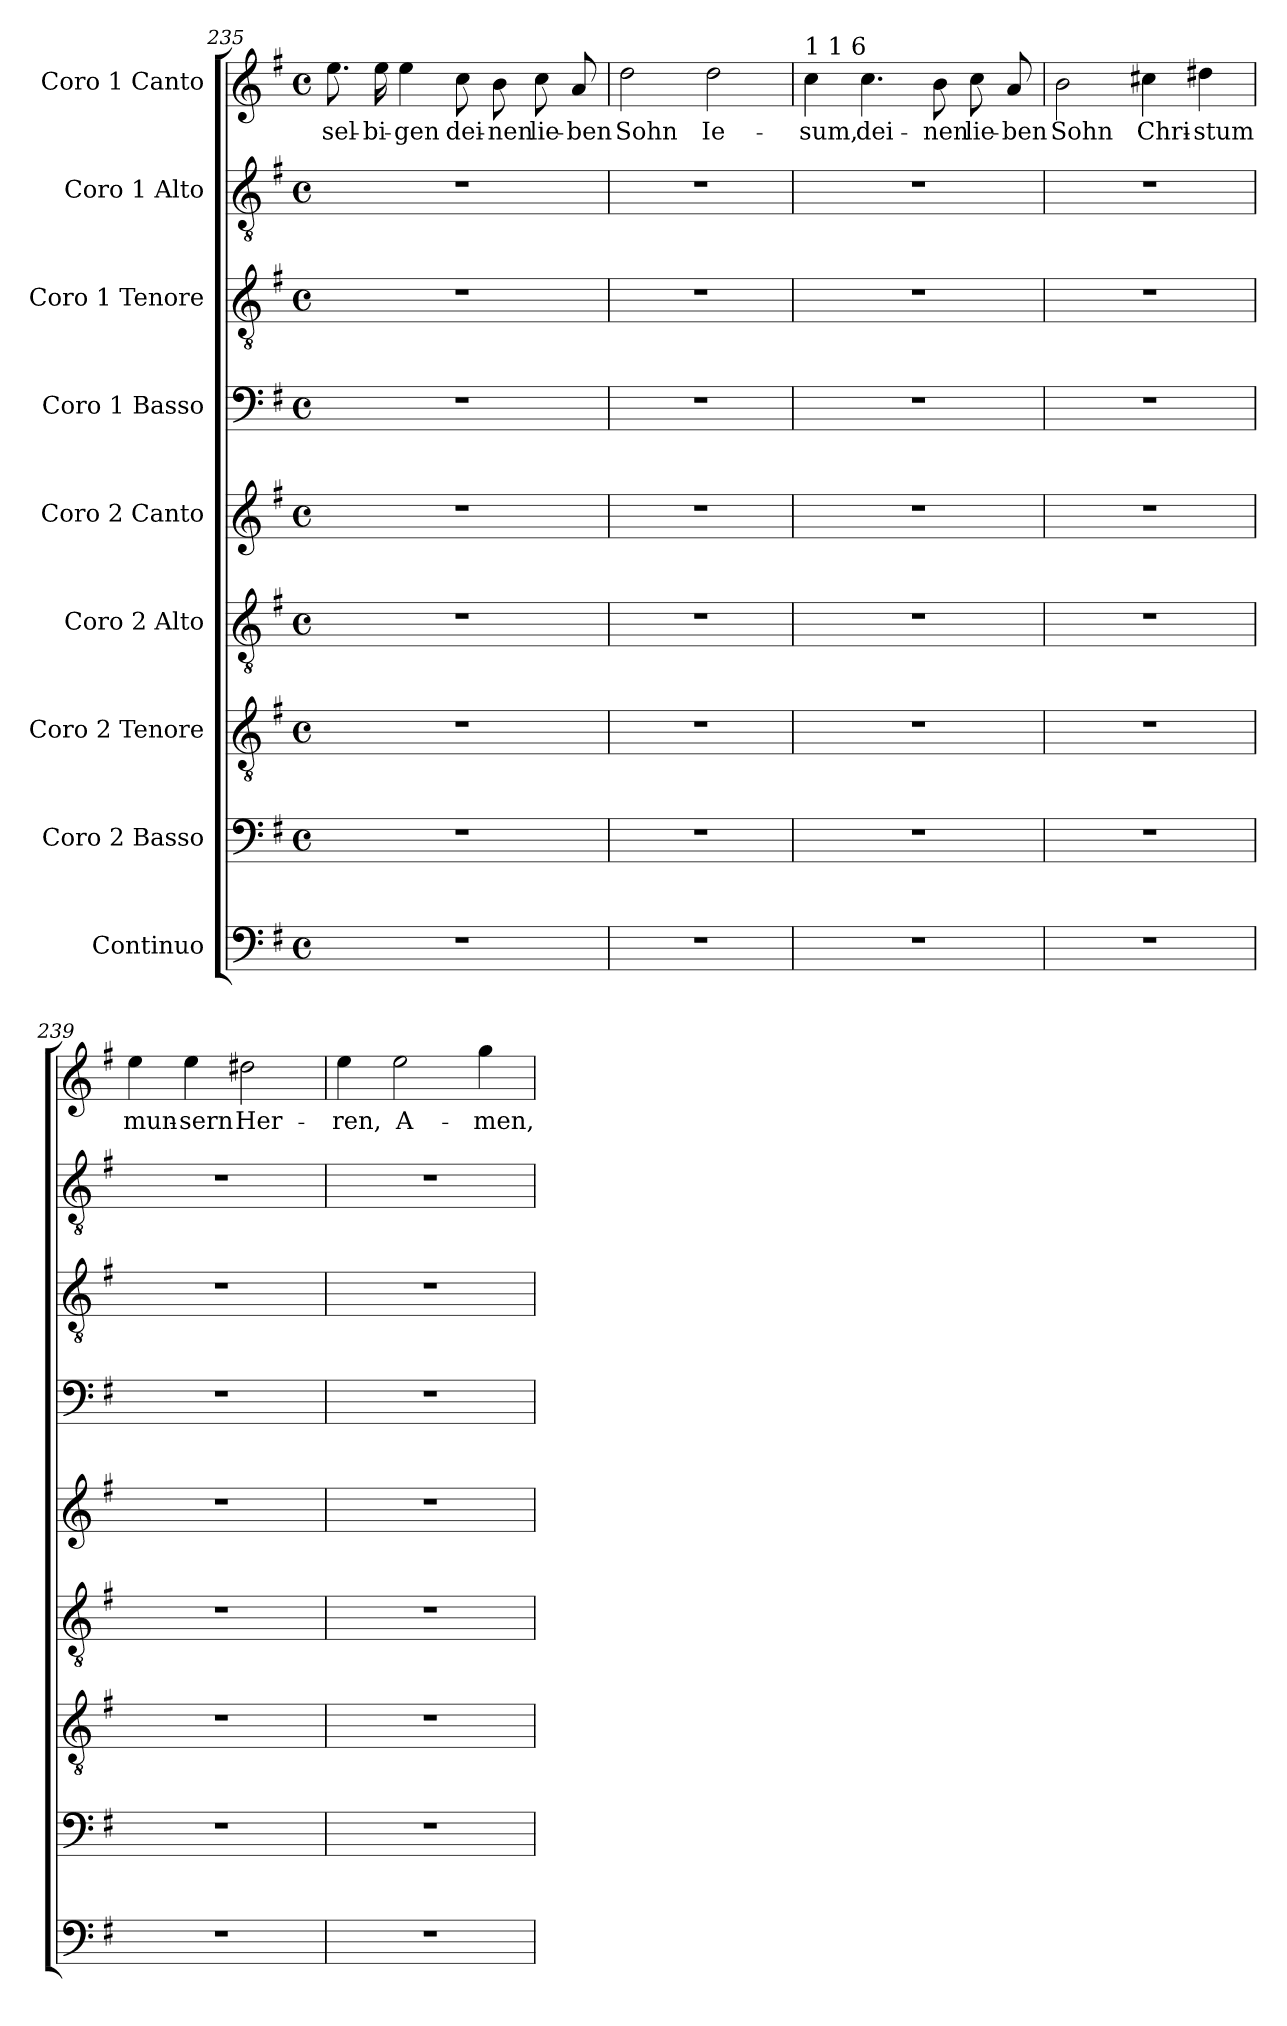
**kern	**kern	**kern	**kern	**kern	**kern	**kern	**kern	**kern	**text
*part9	*part8	*part7	*part6	*part5	*part4	*part3	*part2	*part1	*part1
*staff9	*staff8	*staff7	*staff6	*staff5	*staff4	*staff3	*staff2	*staff1	*staff1
*I"Continuo	*I"Coro 2  Basso	*I"Coro 2  Tenore	*I"Coro 2  Alto	*I"Coro 2  Canto	*I"Coro 1  Basso	*I"Coro 1  Tenore	*I"Coro 1  Alto	*I"Coro 1  Canto	*
*clefF4	*clefF4	*clefGv2	*clefGv2	*clefG2	*clefF4	*clefGv2	*clefGv2	*clefG2	*
*k[f#]	*k[f#]	*k[f#]	*k[f#]	*k[f#]	*k[f#]	*k[f#]	*k[f#]	*k[f#]	*
*G:	*G:	*G:	*G:	*G:	*G:	*G:	*G:	*G:	*
*M4/4	*M4/4	*M4/4	*M4/4	*M4/4	*M4/4	*M4/4	*M4/4	*M4/4	*
*met(c)	*met(c)	*met(c)	*met(c)	*met(c)	*met(c)	*met(c)	*met(c)	*met(c)	*
=235	=235	=235	=235	=235	=235	=235	=235	=235	=235
!	!	!	!	!	!	!	!	!	!LO:LY:b
1r	1r	1r	1r	1r	1r	1r	1r	8.ee\	-sel-
!	!	!	!	!	!	!	!	!	!LO:LY:b:cj
.	.	.	.	.	.	.	.	16ee\	-bi-
!	!	!	!	!	!	!	!	!	!LO:LY:b:rj
.	.	.	.	.	.	.	.	4ee\	-gen
!	!	!	!	!	!	!	!	!	!LO:LY:b
.	.	.	.	.	.	.	.	8cc\	dei-
!	!	!	!	!	!	!	!	!	!LO:LY:b:rj
.	.	.	.	.	.	.	.	8b\	-nen
!	!	!	!	!	!	!	!	!	!LO:LY:b
.	.	.	.	.	.	.	.	8cc\	lie-
!	!	!	!	!	!	!	!	!	!LO:LY:b:rj
.	.	.	.	.	.	.	.	8a/	-ben
=236	=236	=236	=236	=236	=236	=236	=236	=236	=236
!	!	!	!	!	!	!	!	!	!LO:LY:b:cj
1r	1r	1r	1r	1r	1r	1r	1r	2dd\	Sohn
!	!	!	!	!	!	!	!	!	!LO:LY:b:cj
.	.	.	.	.	.	.	.	2dd\	Ie-
!!LO:LB:g=z
=237	=237	=237	=237	=237	=237	=237	=237	=237	=237
!	!	!	!	!	!	!	!	!LO:TX:a:t=1 1 6	!
!	!	!	!	!	!	!	!	!	!LO:LY:b:cj
1r	1r	1r	1r	1r	1r	1r	1r	4cc\	-sum,
!	!	!	!	!	!	!	!	!	!LO:LY:b:cj
.	.	.	.	.	.	.	.	4.cc\	dei-
!	!	!	!	!	!	!	!	!	!LO:LY:b:cj
.	.	.	.	.	.	.	.	8b\	-nen
!	!	!	!	!	!	!	!	!	!LO:LY:b
.	.	.	.	.	.	.	.	8cc\	lie-
!	!	!	!	!	!	!	!	!	!LO:LY:b:rj
.	.	.	.	.	.	.	.	8a/	-ben
=238	=238	=238	=238	=238	=238	=238	=238	=238	=238
!	!	!	!	!	!	!	!	!	!LO:LY:b:cj
1r	1r	1r	1r	1r	1r	1r	1r	2b\	Sohn
!	!	!	!	!	!	!	!	!	!LO:LY:b
.	.	.	.	.	.	.	.	4cc#X\	Chri-
!	!	!	!	!	!	!	!	!	!LO:LY:b:rj
.	.	.	.	.	.	.	.	4dd#X\	-stum
=239	=239	=239	=239	=239	=239	=239	=239	=239	=239
!	!	!	!	!	!	!	!	!	!LO:LY:b
1r	1r	1r	1r	1r	1r	1r	1r	4ee\	mun-
!	!	!	!	!	!	!	!	!	!LO:LY:b:rj
.	.	.	.	.	.	.	.	4ee\	-sern
!	!	!	!	!	!	!	!	!	!LO:LY:b:cj
.	.	.	.	.	.	.	.	2dd#X\	Her-
=240	=240	=240	=240	=240	=240	=240	=240	=240	=240
!	!	!	!	!	!	!	!	!	!LO:LY:b:cj
1r	1r	1r	1r	1r	1r	1r	1r	4ee\	-ren,
!	!	!	!	!	!	!	!	!	!LO:LY:b:cj
.	.	.	.	.	.	.	.	2ee\	A-
!	!	!	!	!	!	!	!	!	!LO:LY:b:cj
.	.	.	.	.	.	.	.	4gg\	-men,
=	=	=	=	=	=	=	=	=	=
*-	*-	*-	*-	*-	*-	*-	*-	*-	*-
